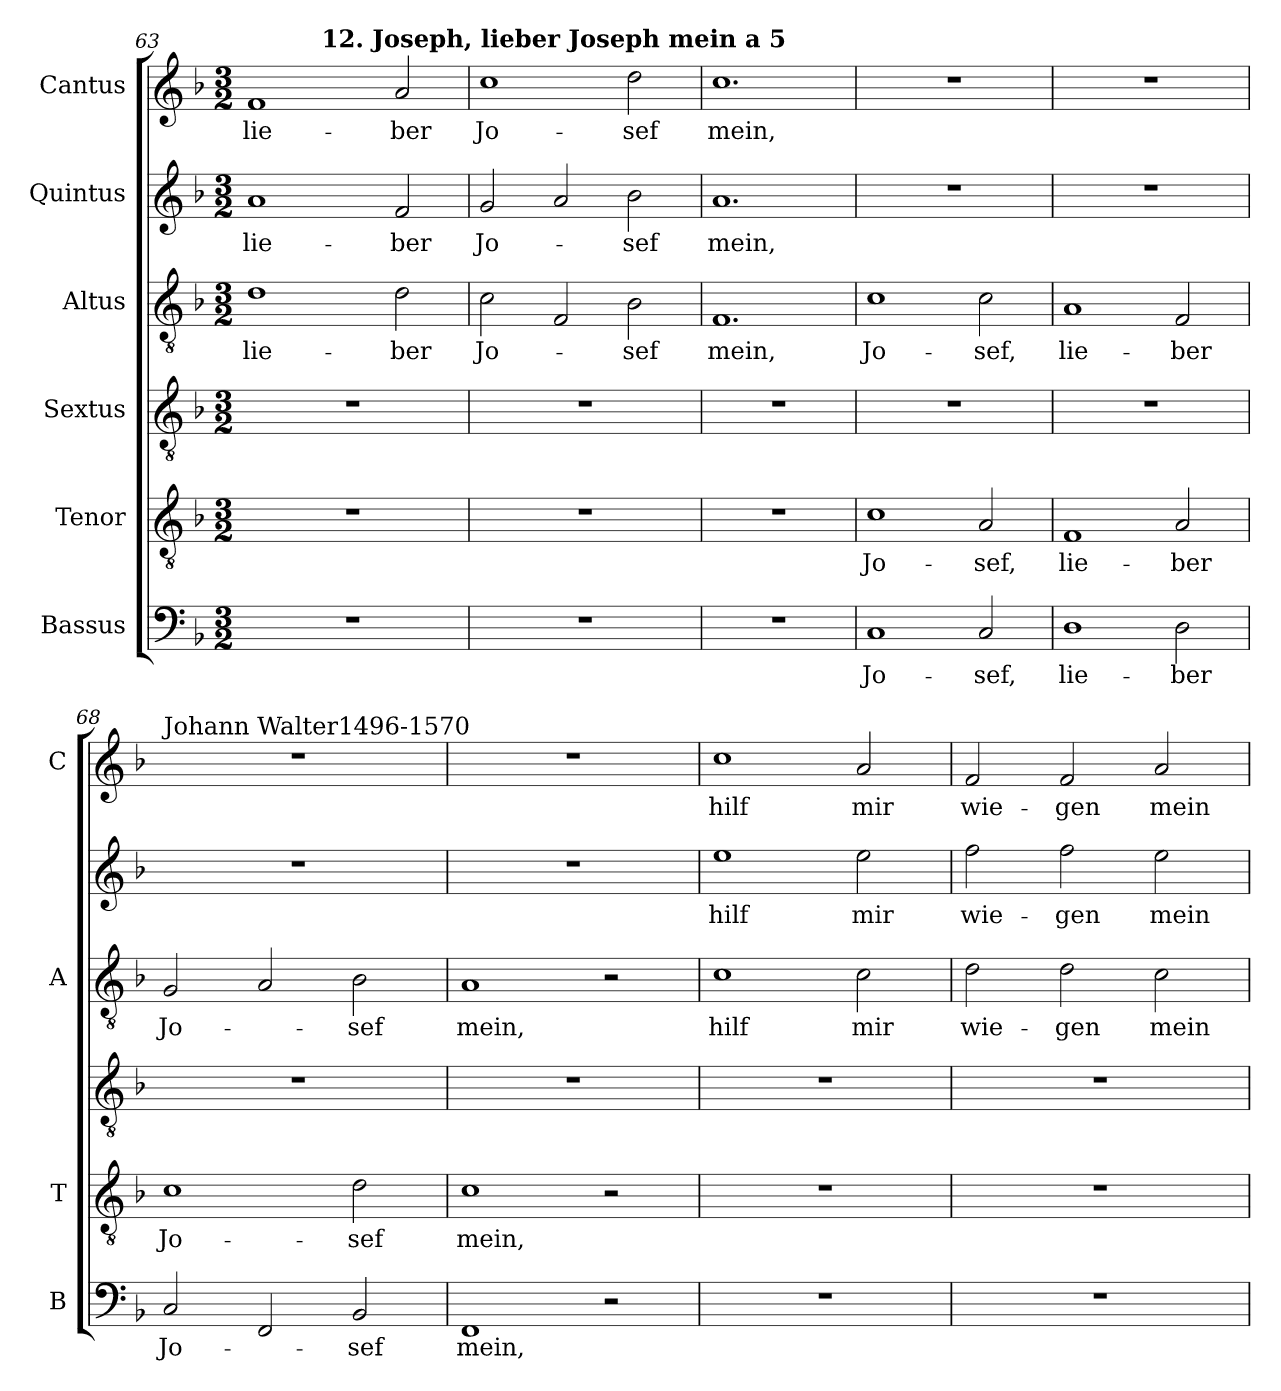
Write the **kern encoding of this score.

**kern	**text	**kern	**text	**kern	**kern	**text	**kern	**text	**kern	**text
*part6	*part6	*part5	*part5	*part4	*part3	*part3	*part2	*part2	*part1	*part1
*staff6	*staff6	*staff5	*staff5	*staff4	*staff3	*staff3	*staff2	*staff2	*staff1	*staff1
*I"Bassus	*	*I"Tenor	*	*I"Sextus	*I"Altus	*	*I"Quintus	*	*I"Cantus	*
*I'B	*	*I'T	*	*	*I'A	*	*	*	*I'C	*
*clefF4	*	*clefGv2	*	*clefGv2	*clefGv2	*	*clefG2	*	*clefG2	*
*k[b-]	*	*k[b-]	*	*k[b-]	*k[b-]	*	*k[b-]	*	*k[b-]	*
*F:	*	*F:	*	*F:	*F:	*	*F:	*	*F:	*
*M3/2	*	*M3/2	*	*M3/2	*M3/2	*	*M3/2	*	*M3/2	*
=63	=63	=63	=63	=63	=63	=63	=63	=63	=63	=63
!	!	!	!	!	!	!LO:LY:b	!	!LO:LY:b	!	!LO:LY:b
*	*	*	*	*	*	*	*	*	*^	*
1.r	.	1.r	.	1.r	1d	lie-	1a	lie-	1f	2ryy	lie-
!	!	!	!	!	!	!	!	!	!	!LO:TX:a:B:t=12. Joseph, lieber Joseph mein a 5	!
.	.	.	.	.	.	.	.	.	.	1ryy	.
!	!	!	!	!	!	!LO:LY:b	!	!LO:LY:b	!	!	!LO:LY:b
.	.	.	.	.	2d\	-ber	2f/	-ber	2a/	.	-ber
=64	=64	=64	=64	=64	=64	=64	=64	=64	=64	=64	=64
!	!	!	!	!	!	!LO:LY:b	!	!LO:LY:b	!	!	!LO:LY:b
*	*	*	*	*	*	*	*	*	*v	*v	*
1.r	.	1.r	.	1.r	2c\	Jo-	2g/	Jo-	1cc	Jo-
.	.	.	.	.	2F/	.	2a/	.	.	.
!	!	!	!	!	!	!LO:LY:b	!	!LO:LY:b	!	!LO:LY:b
.	.	.	.	.	2B-\	-sef	2b-\	-sef	2dd\	-sef
=65	=65	=65	=65	=65	=65	=65	=65	=65	=65	=65
!	!	!	!	!	!	!LO:LY:b	!	!LO:LY:b	!	!LO:LY:b
1.r	.	1.r	.	1.r	1.F	mein,	1.a	mein,	1.cc	mein,
=66	=66	=66	=66	=66	=66	=66	=66	=66	=66	=66
!	!LO:LY:b	!	!LO:LY:b	!	!	!LO:LY:b	!	!	!	!
1C	Jo-	1c	Jo-	1.r	1c	Jo-	1.r	.	1.r	.
!	!LO:LY:b	!	!LO:LY:b	!	!	!LO:LY:b	!	!	!	!
2C/	-sef,	2A/	-sef,	.	2c\	-sef,	.	.	.	.
=67	=67	=67	=67	=67	=67	=67	=67	=67	=67	=67
!	!LO:LY:b	!	!LO:LY:b	!	!	!LO:LY:b	!	!	!	!
1D	lie-	1F	lie-	1.r	1A	lie-	1.r	.	1.r	.
!	!LO:LY:b	!	!LO:LY:b	!	!	!LO:LY:b	!	!	!	!
2D\	-ber	2A/	-ber	.	2F/	-ber	.	.	.	.
=68	=68	=68	=68	=68	=68	=68	=68	=68	=68	=68
!	!	!	!	!	!	!	!	!	!LO:TX:a:t=Johann Walter1496-1570	!
!	!LO:LY:b	!	!LO:LY:b	!	!	!LO:LY:b	!	!	!	!
2C/	Jo-	1c	Jo-	1.r	2G/	Jo-	1.r	.	1.r	.
2FF/	.	.	.	.	2A/	.	.	.	.	.
!	!LO:LY:b	!	!LO:LY:b	!	!	!LO:LY:b	!	!	!	!
2BB-/	-sef	2d\	-sef	.	2B-\	-sef	.	.	.	.
=69	=69	=69	=69	=69	=69	=69	=69	=69	=69	=69
!	!LO:LY:b	!	!LO:LY:b	!	!	!LO:LY:b	!	!	!	!
1FF	mein,	1c	mein,	1.r	1A	mein,	1.r	.	1.r	.
2r	.	2r	.	.	2r	.	.	.	.	.
!!LO:PB:g=z
=70	=70	=70	=70	=70	=70	=70	=70	=70	=70	=70
!	!	!	!	!	!	!LO:LY:b	!	!LO:LY:b	!	!LO:LY:b
1.r	.	1.r	.	1.r	1c	hilf	1ee	hilf	1cc	hilf
!	!	!	!	!	!	!LO:LY:b	!	!LO:LY:b	!	!LO:LY:b
.	.	.	.	.	2c\	mir	2ee\	mir	2a/	mir
=71	=71	=71	=71	=71	=71	=71	=71	=71	=71	=71
!	!	!	!	!	!	!LO:LY:b	!	!LO:LY:b	!	!LO:LY:b
1.r	.	1.r	.	1.r	2d\	wie-	2ff\	wie-	2f/	wie-
!	!	!	!	!	!	!LO:LY:b	!	!LO:LY:b	!	!LO:LY:b
.	.	.	.	.	2d\	-gen	2ff\	-gen	2f/	-gen
!	!	!	!	!	!	!LO:LY:b	!	!LO:LY:b	!	!LO:LY:b
.	.	.	.	.	2c\	mein	2ee\	mein	2a/	mein
=	=	=	=	=	=	=	=	=	=	=
*-	*-	*-	*-	*-	*-	*-	*-	*-	*-	*-
